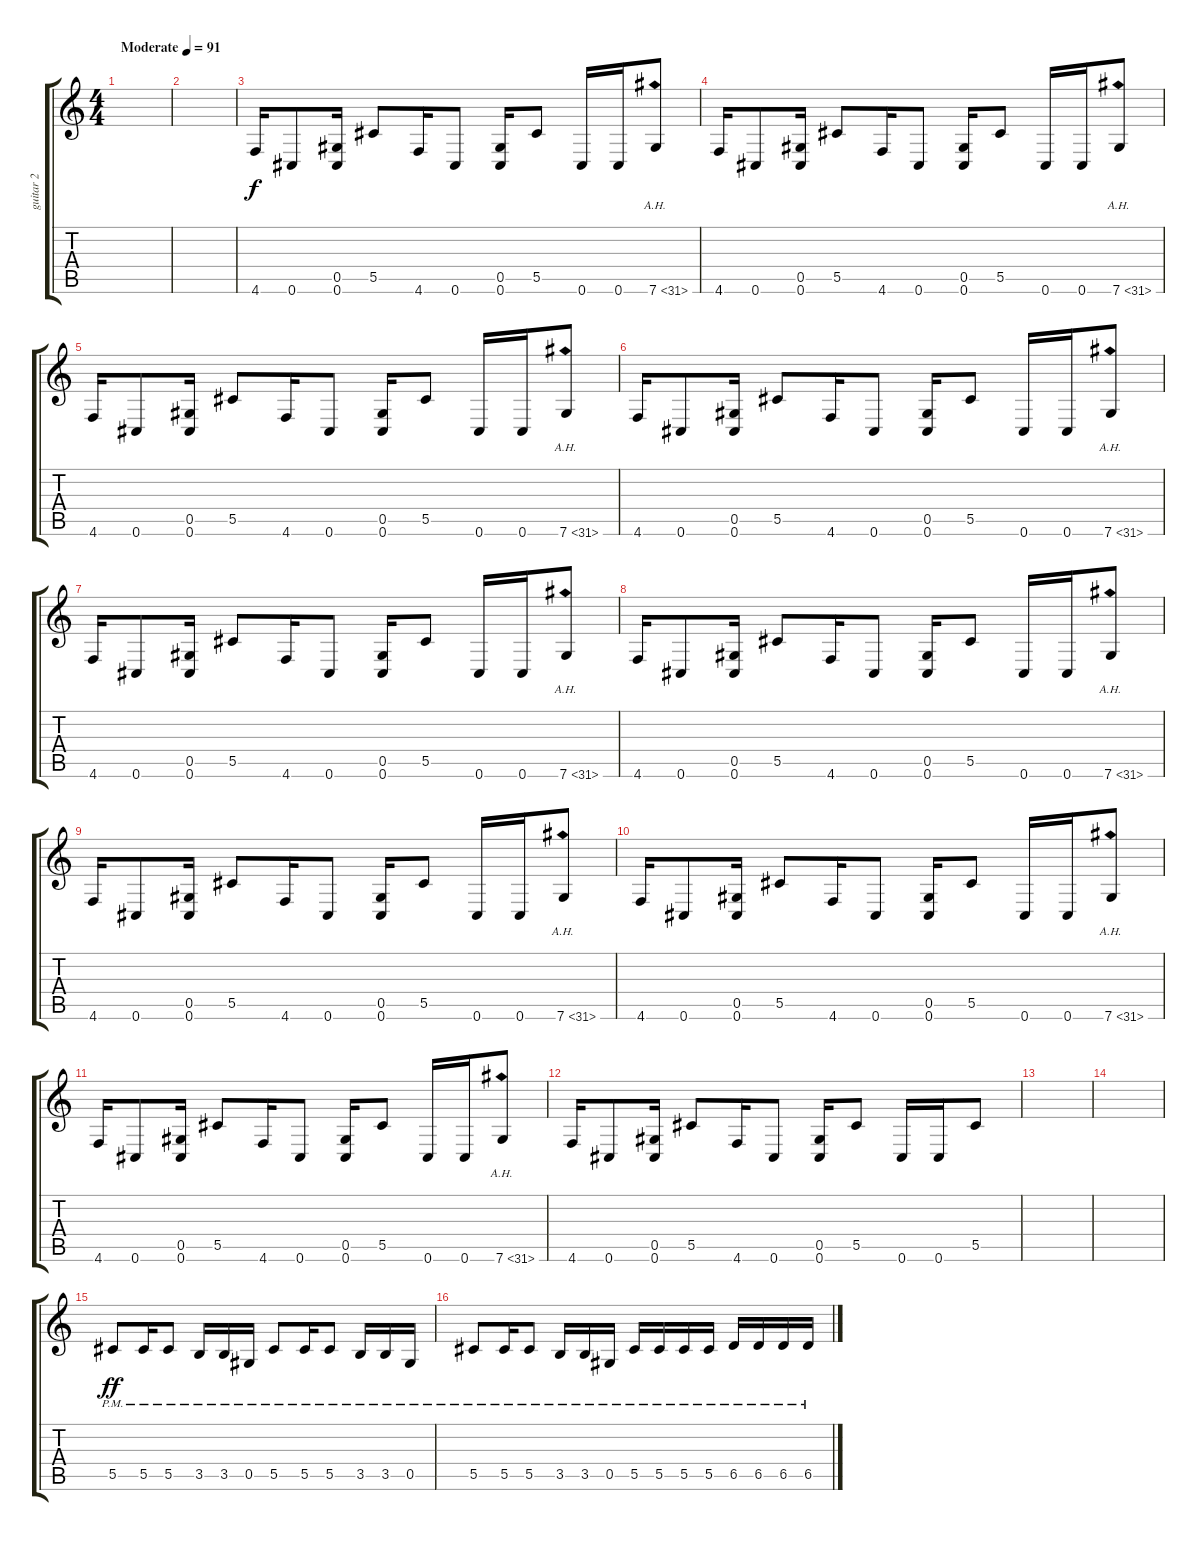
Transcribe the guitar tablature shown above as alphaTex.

\track ("guitar 2" "guitar 2") {instrument distortionguitar}
\staff {score tabs}
\tuning (Eb4 Bb3 Gb3 Db3 Ab2 Db2) {hide}
\ts (4 4)
\tempo (91 "Moderate")
\clef g2
\ks c
|
|
4.6.16 0.6.8 (0.5 0.6).16 5.5.8 4.6.16 0.6.8 (0.5 0.6).16 5.5.8 0.6.16 0.6.16 7.6{ah 24}.8 |
4.6.16 0.6.8 (0.5 0.6).16 5.5.8 4.6.16 0.6.8 (0.5 0.6).16 5.5.8 0.6.16 0.6.16 7.6{ah 24}.8 |
4.6.16 0.6.8 (0.5 0.6).16 5.5.8 4.6.16 0.6.8 (0.5 0.6).16 5.5.8 0.6.16 0.6.16 7.6{ah 24}.8 |
4.6.16 0.6.8 (0.5 0.6).16 5.5.8 4.6.16 0.6.8 (0.5 0.6).16 5.5.8 0.6.16 0.6.16 7.6{ah 24}.8 |
4.6.16 0.6.8 (0.5 0.6).16 5.5.8 4.6.16 0.6.8 (0.5 0.6).16 5.5.8 0.6.16 0.6.16 7.6{ah 24}.8 |
4.6.16 0.6.8 (0.5 0.6).16 5.5.8 4.6.16 0.6.8 (0.5 0.6).16 5.5.8 0.6.16 0.6.16 7.6{ah 24}.8 |
4.6.16 0.6.8 (0.5 0.6).16 5.5.8 4.6.16 0.6.8 (0.5 0.6).16 5.5.8 0.6.16 0.6.16 7.6{ah 24}.8 |
4.6.16 0.6.8 (0.5 0.6).16 5.5.8 4.6.16 0.6.8 (0.5 0.6).16 5.5.8 0.6.16 0.6.16 7.6{ah 24}.8 |
4.6.16 0.6.8 (0.5 0.6).16 5.5.8 4.6.16 0.6.8 (0.5 0.6).16 5.5.8 0.6.16 0.6.16 7.6{ah 24}.8 |
4.6.16 0.6.8 (0.5 0.6).16 5.5.8 4.6.16 0.6.8 (0.5 0.6).16 5.5.8 0.6.16 0.6.16 5.5.8 |
|
|
5.5{pm}.8{dy ff instrument distortionguitar} 5.5{pm}.16 5.5{pm}.8 3.5{pm}.16 3.5{pm}.16 0.5{pm}.16 5.5{pm}.8 5.5{pm}.16 5.5{pm}.8 3.5{pm}.16 3.5{pm}.16 0.5{pm}.16 |
5.5{pm}.8 5.5{pm}.16 5.5{pm}.8 3.5{pm}.16 3.5{pm}.16 0.5{pm}.16 5.5{pm}.16 5.5{pm}.16 5.5{pm}.16 5.5{pm}.16 6.5{pm}.16 6.5{pm}.16 6.5{pm}.16 6.5{pm}.16
